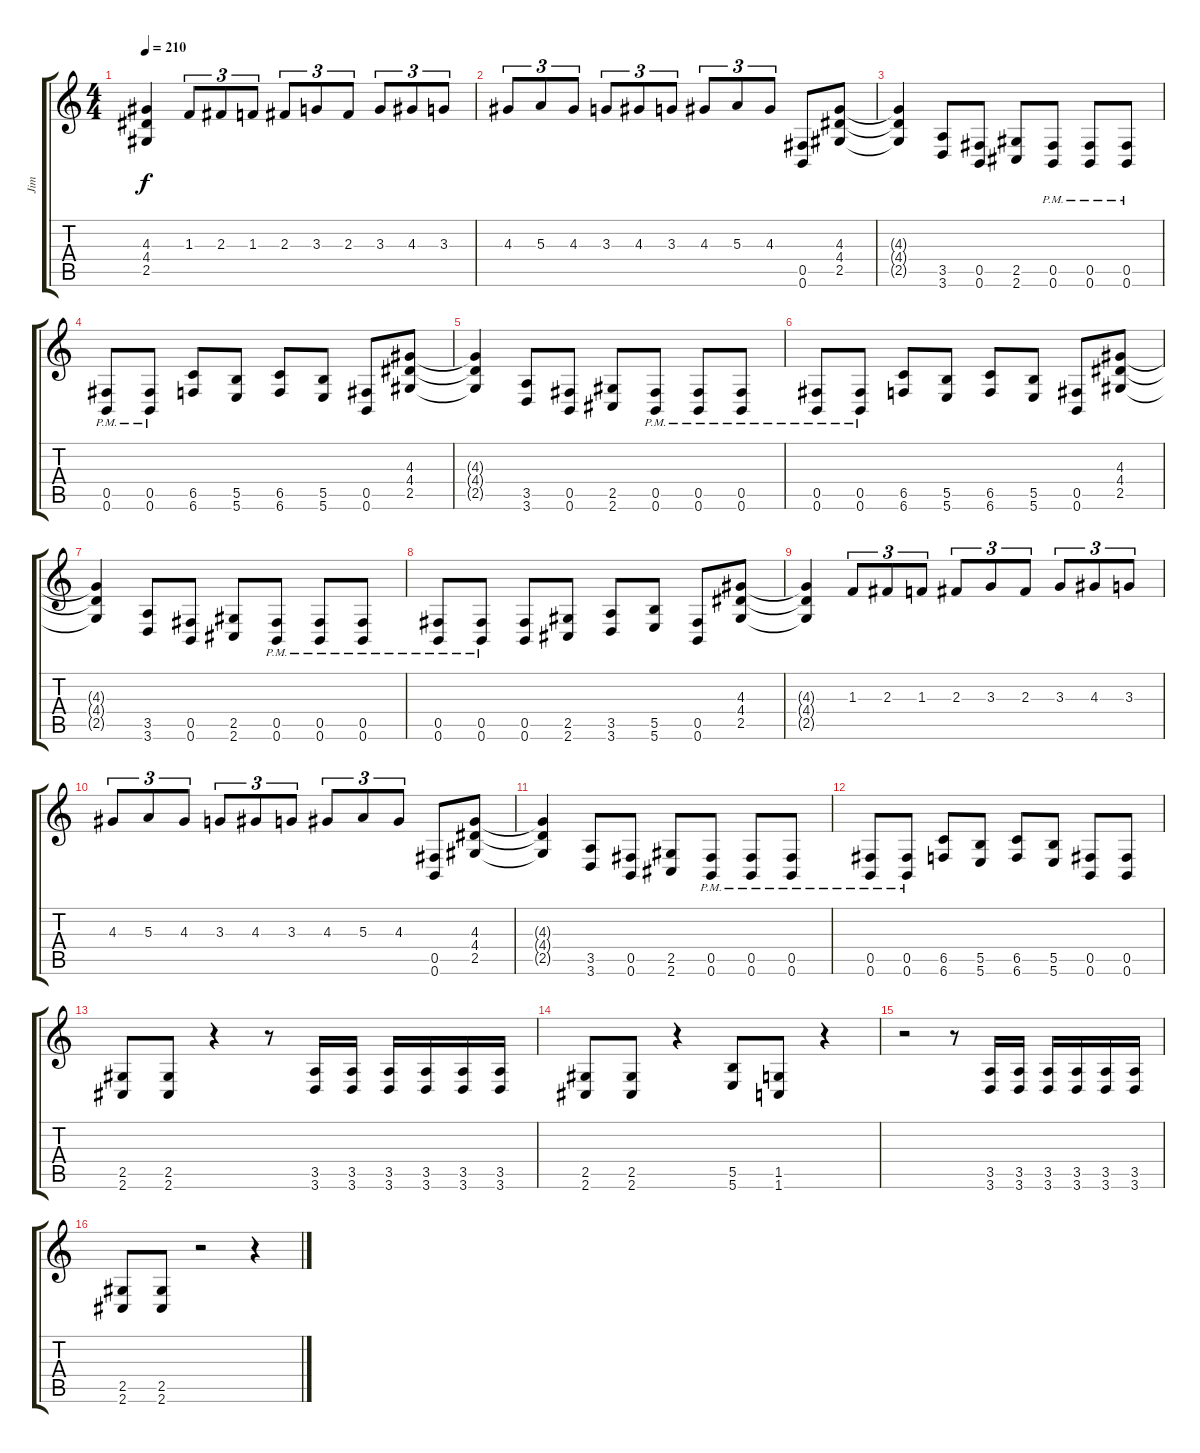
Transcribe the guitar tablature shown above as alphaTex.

\track ("Jim" "Jim") {instrument distortionguitar}
\staff {score tabs}
\tuning (Db4 Ab3 E3 B2 Gb2 B1) {hide}
\ts (4 4)
\tempo 210
\clef g2
\ks c
(4.3{t} 4.4{t} 2.5{t}).4{dy f} 1.3.8{tu (3 2)} 2.3.8{tu (3 2)} 1.3.8{tu (3 2)} 2.3.8{tu (3 2)} 3.3.8{tu (3 2)} 2.3.8{tu (3 2)} 3.3.8{tu (3 2)} 4.3.8{tu (3 2)} 3.3.8{tu (3 2)} |
4.3.8{tu (3 2)} 5.3.8{tu (3 2)} 4.3.8{tu (3 2)} 3.3.8{tu (3 2)} 4.3.8{tu (3 2)} 3.3.8{tu (3 2)} 4.3.8{tu (3 2)} 5.3.8{tu (3 2)} 4.3.8{tu (3 2)} (0.5 0.6).8 (4.3 4.4 2.5).8 |
(4.3{t} 4.4{t} 2.5{t}).4 (3.5 3.6).8 (0.5 0.6).8 (2.5 2.6).8 (0.5{pm} 0.6{pm}).8 (0.5{pm} 0.6{pm}).8 (0.5{pm} 0.6{pm}).8 |
(0.5{pm} 0.6{pm}).8 (0.5{pm} 0.6{pm}).8 (6.5 6.6).8 (5.5 5.6).8 (6.5 6.6).8 (5.5 5.6).8 (0.5 0.6).8 (4.3 4.4 2.5).8 |
(4.3{t} 4.4{t} 2.5{t}).4 (3.5 3.6).8 (0.5 0.6).8 (2.5 2.6).8 (0.5{pm} 0.6{pm}).8 (0.5{pm} 0.6{pm}).8 (0.5{pm} 0.6{pm}).8 |
(0.5{pm} 0.6{pm}).8 (0.5{pm} 0.6{pm}).8 (6.5 6.6).8 (5.5 5.6).8 (6.5 6.6).8 (5.5 5.6).8 (0.5 0.6).8 (4.3 4.4 2.5).8 |
(4.3{t} 4.4{t} 2.5{t}).4 (3.5 3.6).8 (0.5 0.6).8 (2.5 2.6).8 (0.5{pm} 0.6{pm}).8 (0.5{pm} 0.6{pm}).8 (0.5{pm} 0.6{pm}).8 |
(0.5{pm} 0.6{pm}).8 (0.5{pm} 0.6{pm}).8 (0.5 0.6).8 (2.5 2.6).8 (3.5 3.6).8 (5.5 5.6).8 (0.5 0.6).8 (4.3 4.4 2.5).8 |
(4.3{t} 4.4{t} 2.5{t}).4 1.3.8{tu (3 2)} 2.3.8{tu (3 2)} 1.3.8{tu (3 2)} 2.3.8{tu (3 2)} 3.3.8{tu (3 2)} 2.3.8{tu (3 2)} 3.3.8{tu (3 2)} 4.3.8{tu (3 2)} 3.3.8{tu (3 2)} |
4.3.8{tu (3 2)} 5.3.8{tu (3 2)} 4.3.8{tu (3 2)} 3.3.8{tu (3 2)} 4.3.8{tu (3 2)} 3.3.8{tu (3 2)} 4.3.8{tu (3 2)} 5.3.8{tu (3 2)} 4.3.8{tu (3 2)} (0.5 0.6).8 (4.3 4.4 2.5).8 |
(4.3{t} 4.4{t} 2.5{t}).4 (3.5 3.6).8 (0.5 0.6).8 (2.5 2.6).8 (0.5{pm} 0.6{pm}).8 (0.5{pm} 0.6{pm}).8 (0.5{pm} 0.6{pm}).8 |
(0.5{pm} 0.6{pm}).8 (0.5{pm} 0.6{pm}).8 (6.5 6.6).8 (5.5 5.6).8 (6.5 6.6).8 (5.5 5.6).8 (0.5 0.6).8 (0.5 0.6).8 |
(2.5 2.6).8 (2.5 2.6).8 r.4 r.8 (3.5 3.6).16 (3.5 3.6).16 (3.5 3.6).16 (3.5 3.6).16 (3.5 3.6).16 (3.5 3.6).16 |
(2.5 2.6).8 (2.5 2.6).8 r.4 (5.5 5.6).8 (1.5 1.6).8 r.4 |
r.2 r.8 (3.5 3.6).16 (3.5 3.6).16 (3.5 3.6).16 (3.5 3.6).16 (3.5 3.6).16 (3.5 3.6).16 |
(2.5 2.6).8 (2.5 2.6).8 r.2 r.4
